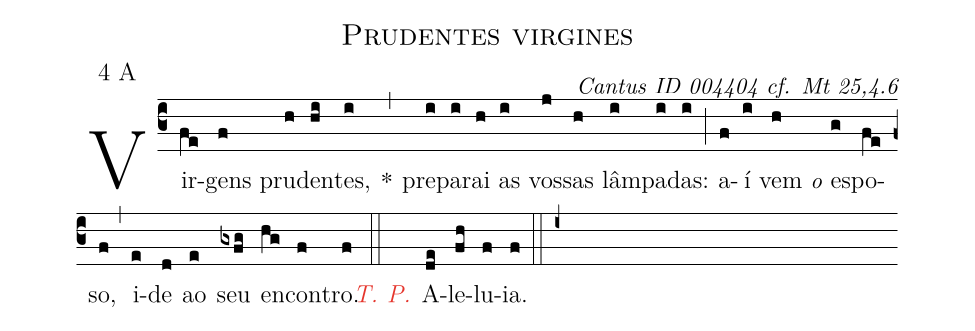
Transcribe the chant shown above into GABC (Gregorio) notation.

name: Prudentes virgines;
mode: 4;
mode-differentia: A;
commentary: Cantus ID 004404 cf. Mt 25,4.6;
%%
(c3)

Vir(fe)gens(f) pru(h)den(hi)tes,(i) *(,) pre(i)pa(i)rai(h) as(i) vos(j)sas(h) lâm(i)pa(i)das:(i) (;) a(f)í(i) vem(h) <e>o</e> es(g)po(fe)so,(f) (,) i(e)de(d) ao(e) seu(gxfg) en(hg)con(f)tro.(f)

(::)

<c><i>T. P.</i></c>() A(de)le(fh)lu(f)ia.(f)

(::)

(i+)
